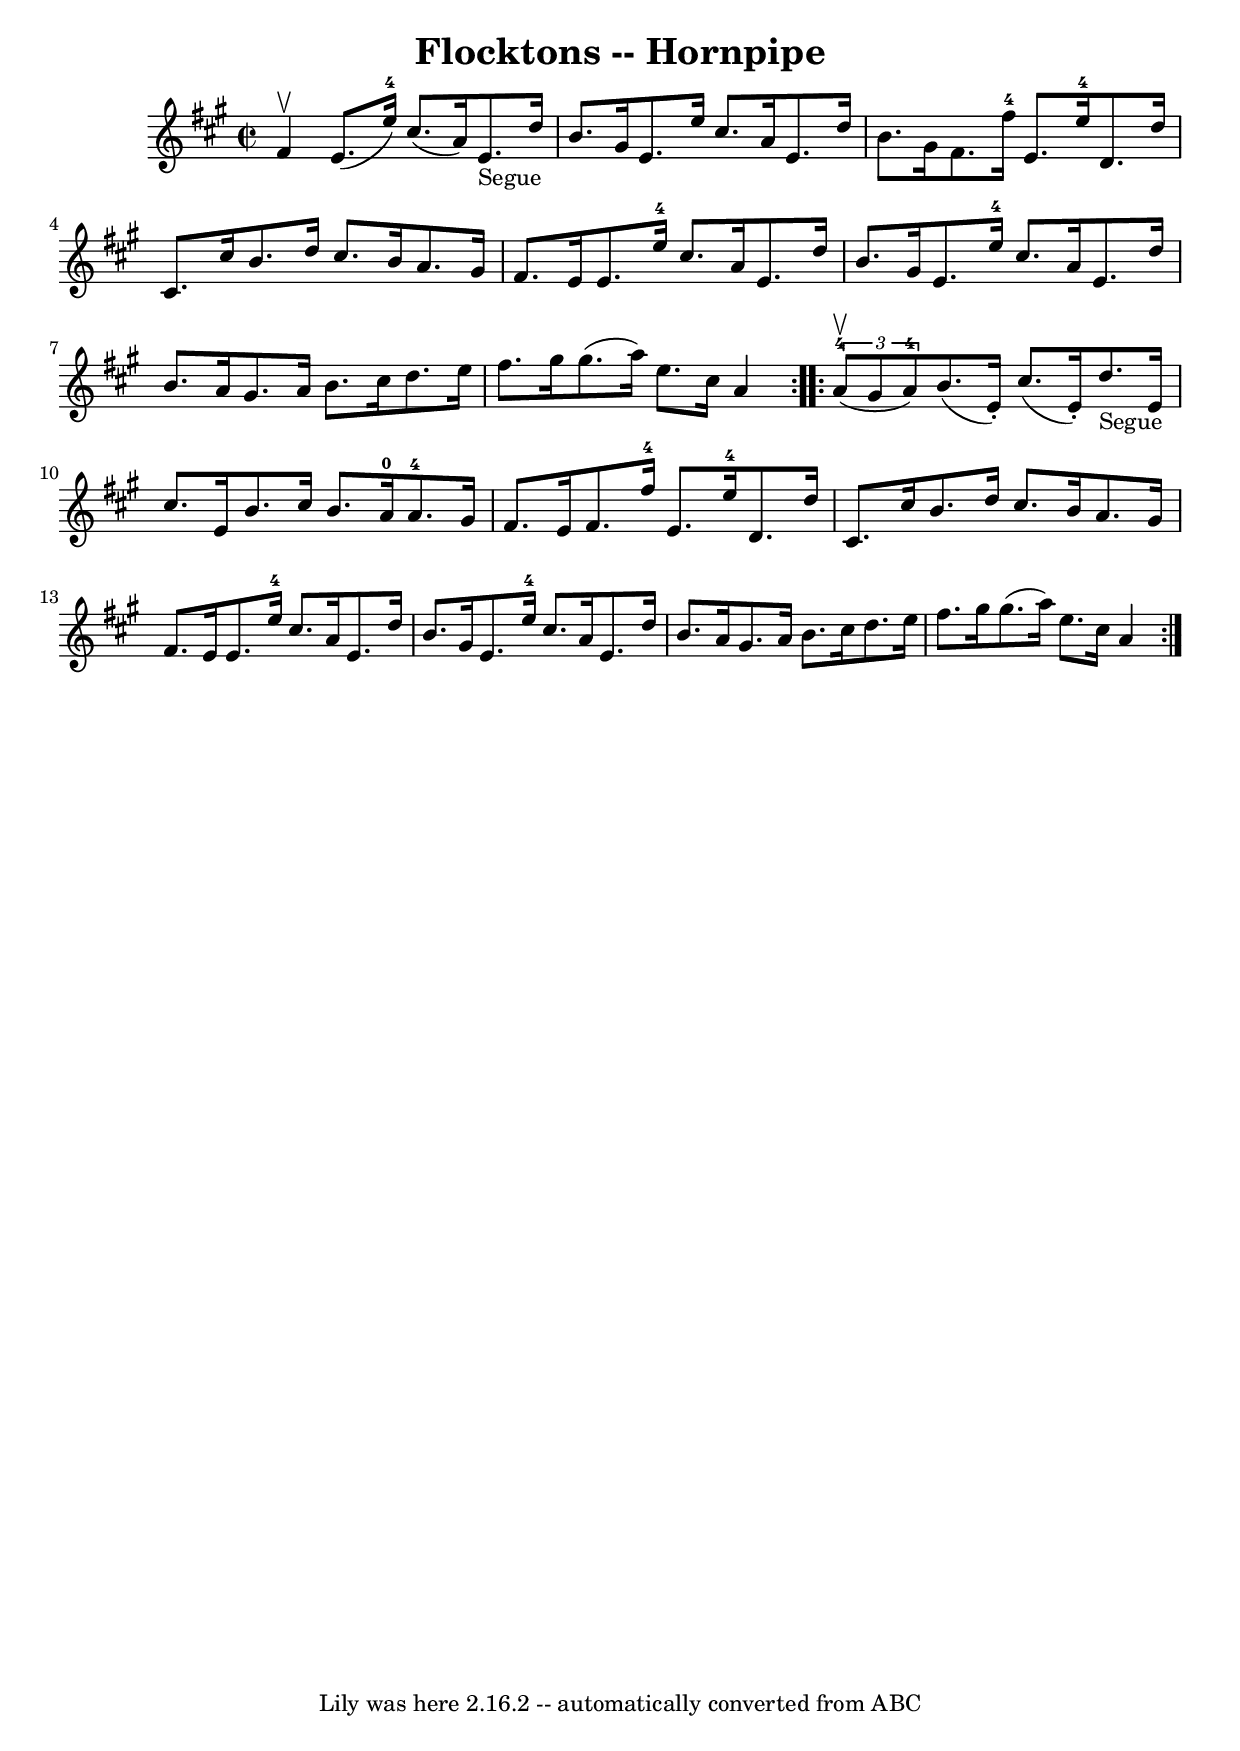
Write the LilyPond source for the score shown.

\version "2.16.2"
\include "Mammoth.ily"
\header {
  %% book = "Cole's 1000 Fiddle Tunes"
  crossRefNumber = "1"
  footnotes = ""
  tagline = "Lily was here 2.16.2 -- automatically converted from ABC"
  title = "Flocktons -- Hornpipe"

}
voicedefault =  {



  \repeat volta 2 {

    \override Staff.TimeSignature #'style = #'C
    \time 2/2 
    \key a \major
    fis'4^\upbow |
    e'8. (e''16-4)   
    cis''8. (a'16) e'8._"Segue" d''16 b'8. gis'16  |
    
    e'8. e''16 cis''8. a'16 e'8. d''16 b'8. gis'16  |
    
    fis'8. fis''16-4 e'8. e''16-4 d'8. d''16 cis'8.    
    cis''16  |
    b'8. d''16 cis''8. b'16 a'8. gis'16    
    fis'8. e'16  |
    e'8. e''16-4 cis''8. a'16 e'8.    
    d''16 b'8. gis'16  |
    e'8. e''16-4 cis''8. a'16    
    e'8. d''16 b'8. a'16  |
    gis'8. a'16 b'8. cis''16   
    d''8. e''16 fis''8. gis''16  |
    gis''8. (a''16) e''8. 
    cis''16 a'4  
  }     
  \repeat volta 2 {
    \times 2/3 { a'8-4(^\upbow  
		 gis'8 a'8-4) 
	       } |
    b'8. (e'16-.) cis''8. (e'16-.) 
    d''8._"Segue" e'16 cis''8. e'16  |
    b'8. cis''16    
    b'8. a'16-0 a'8.-4 gis'16 fis'8. e'16  |
    fis'8. 
    fis''16-4 e'8. e''16-4 d'8. d''16 cis'8. cis''16  
    |
    b'8. d''16 cis''8. b'16 a'8. gis'16 fis'8. e'16 
    |
    e'8. e''16-4 cis''8. a'16 e'8. d''16 b'8.    
    gis'16  |
    e'8. e''16-4 cis''8. a'16 e'8. d''16    
    b'8. a'16  |
    gis'8. a'16 b'8. cis''16 d''8. e''16  
    fis''8. gis''16  |
    gis''8. (a''16) e''8. cis''16    
    a'4  
  }   

}

\score{
  <<

    \context Staff="default"
    {
      \voicedefault 
      
    }

  >>
  \layout {
    
  }
  \midi {
  }

}
